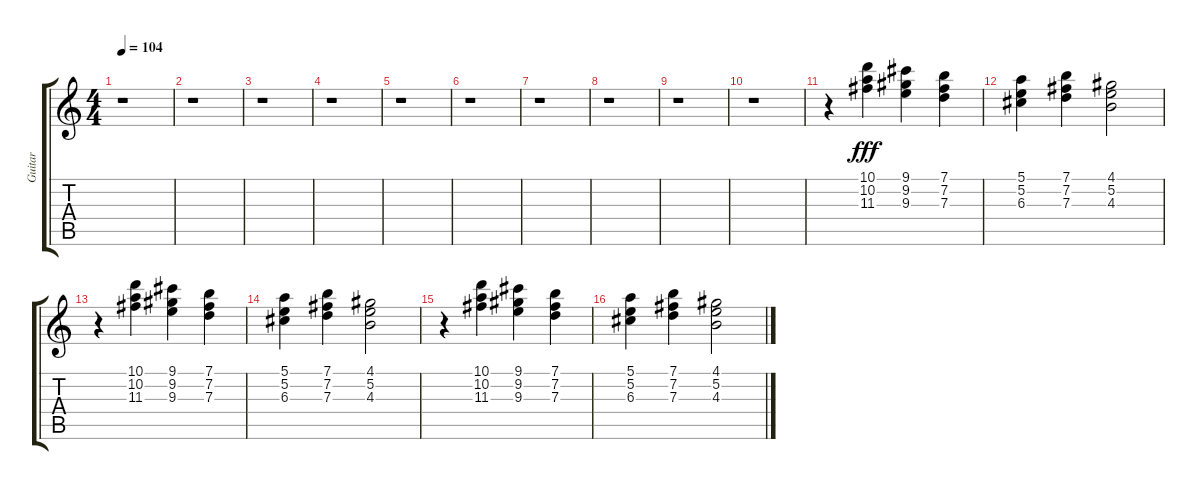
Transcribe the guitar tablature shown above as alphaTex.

\track ("Guitar  " "Guitar  ") {instrument distortionguitar}
\staff {score tabs}
\tuning (E4 B3 G3 D3 A2 E2) {hide}
\ts (4 4)
\tempo 104
\clef g2
\ks c
r.1{dy fff} |
r.1 |
r.1 |
r.1 |
r.1 |
r.1 |
r.1 |
r.1 |
r.1 |
r.1 |
r.4 (10.1 10.2 11.3).4 (9.1 9.2 9.3).4 (7.1 7.2 7.3).4 |
(5.1 5.2 6.3).4 (7.1 7.2 7.3).4 (4.1 5.2 4.3).2 |
r.4 (10.1 10.2 11.3).4 (9.1 9.2 9.3).4 (7.1 7.2 7.3).4 |
(5.1 5.2 6.3).4 (7.1 7.2 7.3).4 (4.1 5.2 4.3).2 |
r.4 (10.1 10.2 11.3).4 (9.1 9.2 9.3).4 (7.1 7.2 7.3).4 |
(5.1 5.2 6.3).4 (7.1 7.2 7.3).4 (4.1 5.2 4.3).2
